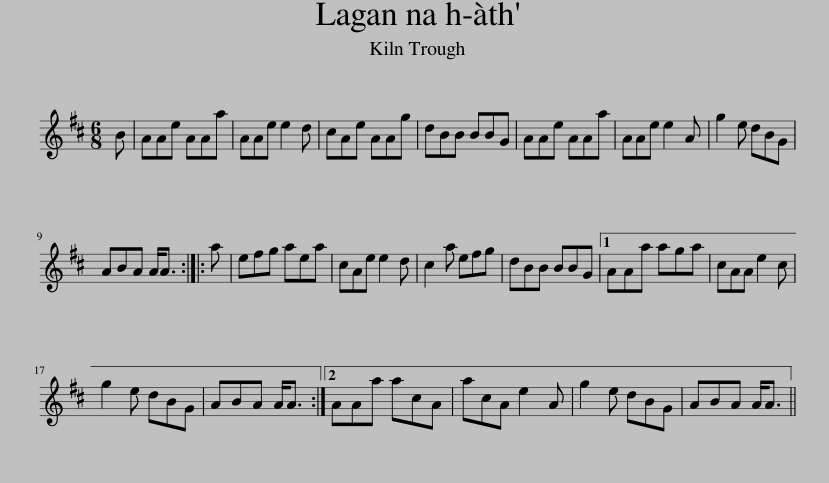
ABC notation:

X:1
L:1/8
M:6/8
I:linebreak $
K:D
V:1 treble
V:1
 B | AAe AAa | AAe e2 d | cAe AAg | dBB BBG | %5
 AAe AAa | AAe e2 A | g2 e dBG |$ ABA A<A :: a | %10
 efg aea | cAe e2 d | c2 a efg | dBB BBG |1 AAa aga | %15
 cAA e2 c |$ g2 e dBG | ABA A<A :|2 AAa acA | acA e2 A | %20
 g2 e dBG | ABA A<A || %22
